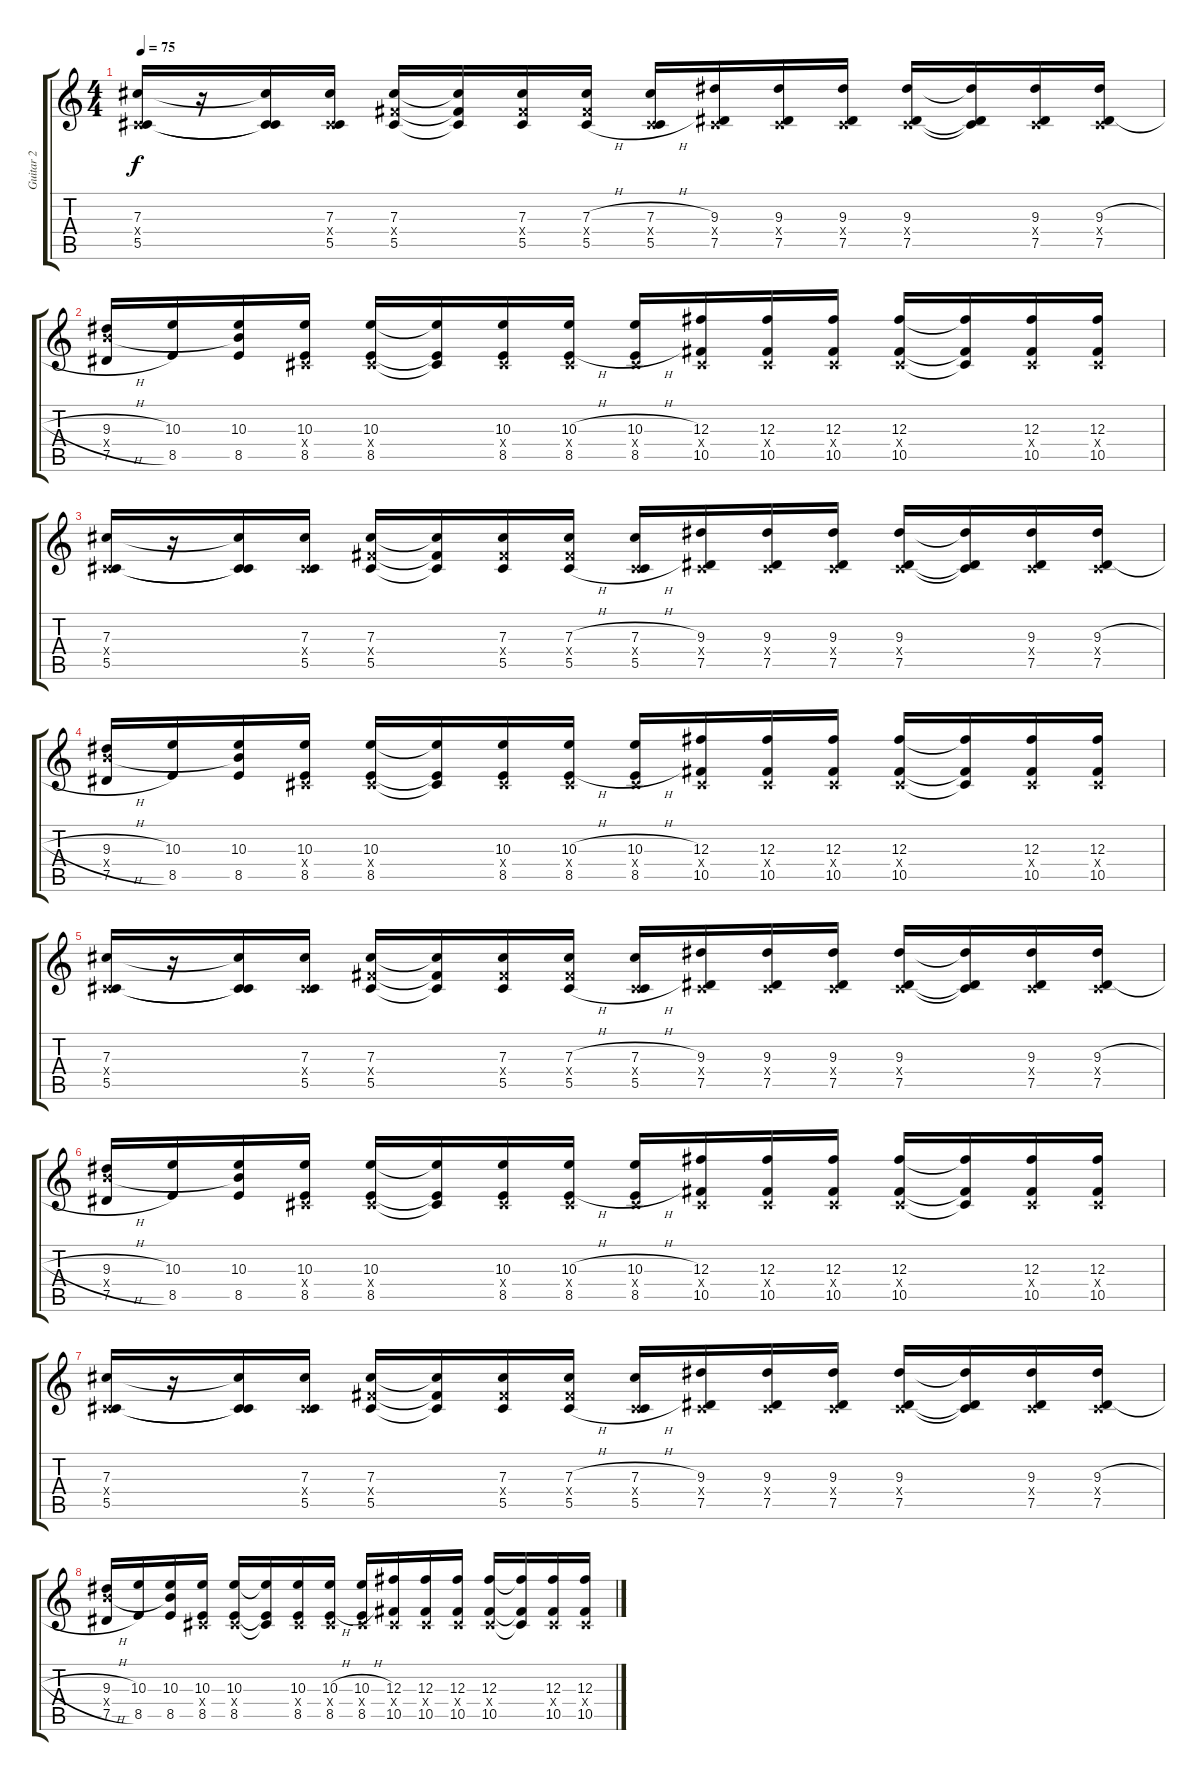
\track ("Guitar 2" "Guitar 2") {instrument distortionguitar}
\staff {score tabs}
\tuning (Eb4 Bb3 Gb3 Db3 Ab2 Db2) {hide}
\ts (4 4)
\tempo 75
\clef g2
\ks c
(7.3 0.4{x} 5.5).16{dy f} r.16 (7.3{t} 0.4{t} 5.5{t}).16 (7.3 0.4{x} 5.5).16 (7.3 5.4{x} 5.5).16 (7.3{t} 5.4{t} 5.5{t}).16 (7.3 5.4{x} 5.5).16 (7.3{h} 5.4{x} 5.5{h}).16 (7.3{h} 0.4{x} 5.5{h}).16 (9.3 0.4{x} 7.5).16 (9.3 0.4{x} 7.5).16 (9.3 0.4{x} 7.5).16 (9.3 0.4{x} 7.5).16 (9.3{t} 0.4{t} 7.5{t}).16 (9.3 0.4{x} 7.5).16 (9.3{h} 0.4{x} 7.5{h}).16 |
(9.3{h} 10.4{x} 7.5{h}).16 (10.3 8.5).16 (10.3 10.4{t} 8.5).16 (10.3 0.4{x} 8.5).16 (10.3 0.4{x} 8.5).16 (10.3{t} 0.4{t} 8.5{t}).16 (10.3 0.4{x} 8.5).16 (10.3{h} 0.4{x} 8.5{h}).16 (10.3{h} 0.4{x} 8.5{h}).16 (12.3 0.4{x} 10.5).16 (12.3 0.4{x} 10.5).16 (12.3 0.4{x} 10.5).16 (12.3 0.4{x} 10.5).16 (12.3{t} 0.4{t} 10.5{t}).16 (12.3 0.4{x} 10.5).16 (12.3 0.4{x} 10.5).16 |
(7.3 0.4{x} 5.5).16 r.16 (7.3{t} 0.4{t} 5.5{t}).16 (7.3 0.4{x} 5.5).16 (7.3 5.4{x} 5.5).16 (7.3{t} 5.4{t} 5.5{t}).16 (7.3 5.4{x} 5.5).16 (7.3{h} 5.4{x} 5.5{h}).16 (7.3{h} 0.4{x} 5.5{h}).16 (9.3 0.4{x} 7.5).16 (9.3 0.4{x} 7.5).16 (9.3 0.4{x} 7.5).16 (9.3 0.4{x} 7.5).16 (9.3{t} 0.4{t} 7.5{t}).16 (9.3 0.4{x} 7.5).16 (9.3{h} 0.4{x} 7.5{h}).16 |
(9.3{h} 10.4{x} 7.5{h}).16 (10.3 8.5).16 (10.3 10.4{t} 8.5).16 (10.3 0.4{x} 8.5).16 (10.3 0.4{x} 8.5).16 (10.3{t} 0.4{t} 8.5{t}).16 (10.3 0.4{x} 8.5).16 (10.3{h} 0.4{x} 8.5{h}).16 (10.3{h} 0.4{x} 8.5{h}).16 (12.3 0.4{x} 10.5).16 (12.3 0.4{x} 10.5).16 (12.3 0.4{x} 10.5).16 (12.3 0.4{x} 10.5).16 (12.3{t} 0.4{t} 10.5{t}).16 (12.3 0.4{x} 10.5).16 (12.3 0.4{x} 10.5).16 |
(7.3 0.4{x} 5.5).16 r.16 (7.3{t} 0.4{t} 5.5{t}).16 (7.3 0.4{x} 5.5).16 (7.3 5.4{x} 5.5).16 (7.3{t} 5.4{t} 5.5{t}).16 (7.3 5.4{x} 5.5).16 (7.3{h} 5.4{x} 5.5{h}).16 (7.3{h} 0.4{x} 5.5{h}).16 (9.3 0.4{x} 7.5).16 (9.3 0.4{x} 7.5).16 (9.3 0.4{x} 7.5).16 (9.3 0.4{x} 7.5).16 (9.3{t} 0.4{t} 7.5{t}).16 (9.3 0.4{x} 7.5).16 (9.3{h} 0.4{x} 7.5{h}).16 |
(9.3{h} 10.4{x} 7.5{h}).16 (10.3 8.5).16 (10.3 10.4{t} 8.5).16 (10.3 0.4{x} 8.5).16 (10.3 0.4{x} 8.5).16 (10.3{t} 0.4{t} 8.5{t}).16 (10.3 0.4{x} 8.5).16 (10.3{h} 0.4{x} 8.5{h}).16 (10.3{h} 0.4{x} 8.5{h}).16 (12.3 0.4{x} 10.5).16 (12.3 0.4{x} 10.5).16 (12.3 0.4{x} 10.5).16 (12.3 0.4{x} 10.5).16 (12.3{t} 0.4{t} 10.5{t}).16 (12.3 0.4{x} 10.5).16 (12.3 0.4{x} 10.5).16 |
(7.3 0.4{x} 5.5).16 r.16 (7.3{t} 0.4{t} 5.5{t}).16 (7.3 0.4{x} 5.5).16 (7.3 5.4{x} 5.5).16 (7.3{t} 5.4{t} 5.5{t}).16 (7.3 5.4{x} 5.5).16 (7.3{h} 5.4{x} 5.5{h}).16 (7.3{h} 0.4{x} 5.5{h}).16 (9.3 0.4{x} 7.5).16 (9.3 0.4{x} 7.5).16 (9.3 0.4{x} 7.5).16 (9.3 0.4{x} 7.5).16 (9.3{t} 0.4{t} 7.5{t}).16 (9.3 0.4{x} 7.5).16 (9.3{h} 0.4{x} 7.5{h}).16 |
(9.3{h} 10.4{x} 7.5{h}).16 (10.3 8.5).16 (10.3 10.4{t} 8.5).16 (10.3 0.4{x} 8.5).16 (10.3 0.4{x} 8.5).16 (10.3{t} 0.4{t} 8.5{t}).16 (10.3 0.4{x} 8.5).16 (10.3{h} 0.4{x} 8.5{h}).16 (10.3{h} 0.4{x} 8.5{h}).16 (12.3 0.4{x} 10.5).16 (12.3 0.4{x} 10.5).16 (12.3 0.4{x} 10.5).16 (12.3 0.4{x} 10.5).16 (12.3{t} 0.4{t} 10.5{t}).16 (12.3 0.4{x} 10.5).16 (12.3 0.4{x} 10.5).16
